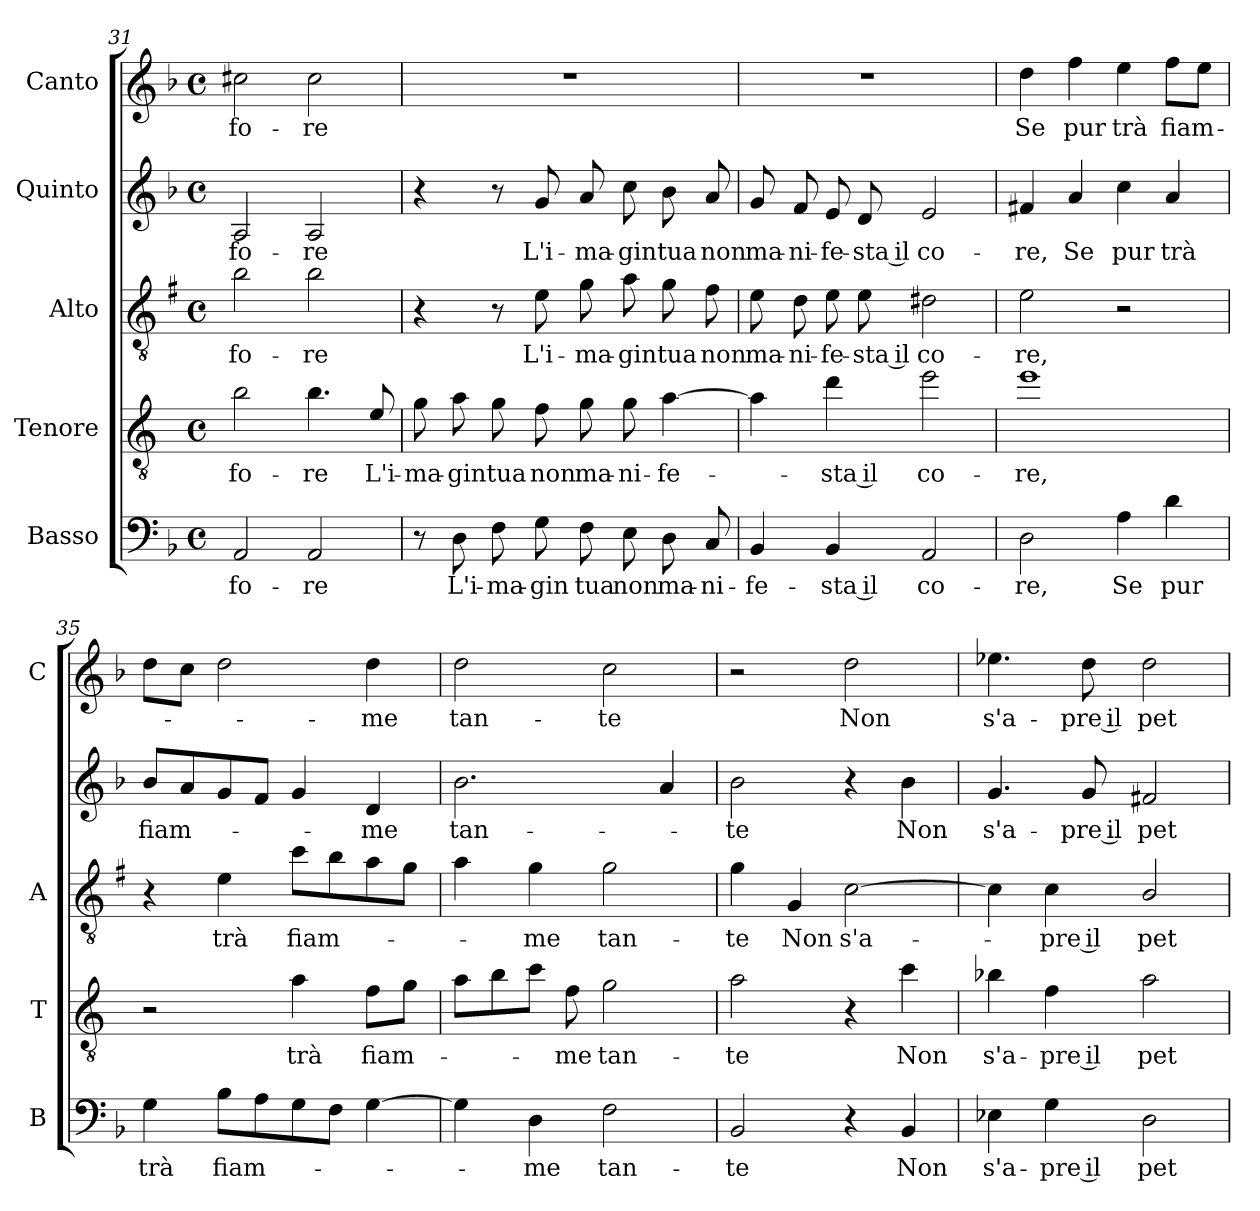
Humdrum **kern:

**kern	**text	**kern	**text	**kern	**text	**kern	**text	**kern	**text
*part5	*part5	*part4	*part4	*part3	*part3	*part2	*part2	*part1	*part1
*staff5	*staff5	*staff4	*staff4	*staff3	*staff3	*staff2	*staff2	*staff1	*staff1
*I"Basso	*	*I"Tenore	*	*I"Alto	*	*I"Quinto	*	*I"Canto	*
*I'B	*	*I'T	*	*I'A	*	*	*	*I'C	*
!!LO:LB:g=z
*clefF4	*	*clefGv2	*	*clefGv2	*	*clefG2	*	*clefG2	*
*	*	*ITrd4c7	*	*ITrd1c2	*	*	*	*	*
*k[b-]	*	*k[b-]	*	*k[b-]	*	*k[b-]	*	*k[b-]	*
*F:	*	*F:	*	*F:	*	*F:	*	*F:	*
*M4/4	*	*M4/4	*	*M4/4	*	*M4/4	*	*M4/4	*
*met(c)	*	*met(c)	*	*met(c)	*	*met(c)	*	*met(c)	*
=31	=31	=31	=31	=31	=31	=31	=31	=31	=31
!	!LO:LY:b	!	!LO:LY:b	!	!LO:LY:b	!	!LO:LY:b	!	!LO:LY:b
2AA/	fo-	2e\	fo-	2a\	fo-	2A/	fo-	2cc#X\	fo-
!	!LO:LY:b	!	!LO:LY:b	!	!LO:LY:b	!	!LO:LY:b	!	!LO:LY:b
2AA/	-re	4.e\	-re	2a\	-re	2A/	-re	2cc#\	-re
!	!	!	!LO:LY:b	!	!	!	!	!	!
.	.	8A/	L'i-	.	.	.	.	.	.
=32	=32	=32	=32	=32	=32	=32	=32	=32	=32
!	!	!	!LO:LY:b	!	!	!	!	!	!
8r	.	8c\	-ma-	4r	.	4r	.	1r	.
!	!LO:LY:b	!	!LO:LY:b	!	!	!	!	!	!
8D\	L'i-	8d\	-gin	.	.	.	.	.	.
!	!LO:LY:b	!	!LO:LY:b	!	!	!	!	!	!
8F\	-ma-	8c\	tua	8r	.	8r	.	.	.
!	!LO:LY:b	!	!LO:LY:b	!	!LO:LY:b	!	!LO:LY:b	!	!
8G\	-gin	8B-\	non	8d\	L'i-	8g/	L'i-	.	.
!	!LO:LY:b	!	!LO:LY:b	!	!LO:LY:b	!	!LO:LY:b	!	!
8F\	tua	8c\	ma-	8f\	-ma-	8a/	-ma-	.	.
!	!LO:LY:b	!	!LO:LY:b	!	!LO:LY:b	!	!LO:LY:b	!	!
8E\	non	8c\	-ni-	8g\	-gin	8cc\	-gin	.	.
!	!LO:LY:b	!	!LO:LY:b	!	!LO:LY:b	!	!LO:LY:b	!	!
8D\	ma-	[4d\	-fe-	8f\	tua	8b-\	tua	.	.
!	!LO:LY:b	!	!	!	!LO:LY:b	!	!LO:LY:b	!	!
8C/	-ni-	.	.	8e\	non	8a/	non	.	.
=33	=33	=33	=33	=33	=33	=33	=33	=33	=33
!	!LO:LY:b	!	!	!	!LO:LY:b	!	!LO:LY:b	!	!
4BB-/	-fe-	4d\]	.	8d\	ma-	8g/	ma-	1r	.
!	!	!	!	!	!LO:LY:b	!	!LO:LY:b	!	!
.	.	.	.	8c\	-ni-	8f/	-ni-	.	.
!	!LO:LY:b	!	!LO:LY:b	!	!LO:LY:b	!	!LO:LY:b	!	!
4BB-/	-sta il	4g\	-sta il	8d\	-fe-	8e/	-fe-	.	.
!	!	!	!	!	!LO:LY:b	!	!LO:LY:b	!	!
.	.	.	.	8d\	-sta il	8d/	-sta il	.	.
!	!LO:LY:b	!	!LO:LY:b	!	!LO:LY:b	!	!LO:LY:b	!	!
2AA/	co-	2a\	co-	2c#X\	co-	2e/	co-	.	.
=34	=34	=34	=34	=34	=34	=34	=34	=34	=34
!	!LO:LY:b	!	!LO:LY:b	!	!LO:LY:b	!	!LO:LY:b	!	!LO:LY:b
2D\	-re,	1a	-re,	2d\	-re,	4f#X/	-re,	4dd\	Se
!	!	!	!	!	!	!	!LO:LY:b	!	!LO:LY:b
.	.	.	.	.	.	4a/	Se	4ff\	pur
!	!LO:LY:b	!	!	!	!	!	!LO:LY:b	!	!LO:LY:b
4A\	Se	.	.	2r	.	4cc\	pur	4ee\	trà
!	!LO:LY:b	!	!	!	!	!	!LO:LY:b	!	!LO:LY:b
4d\	pur	.	.	.	.	4a/	trà	8ff\L	fiam-
.	.	.	.	.	.	.	.	8ee\J	.
=35	=35	=35	=35	=35	=35	=35	=35	=35	=35
!	!LO:LY:b	!	!	!	!	!	!LO:LY:b	!	!
4G\	trà	2r	.	4r	.	8b-/L	fiam-	8dd\L	.
.	.	.	.	.	.	8a/	.	8cc\J	.
!	!LO:LY:b	!	!	!	!LO:LY:b	!	!	!	!
8B-\L	fiam-	.	.	4d\	trà	8g/	.	2dd\	.
8A\	.	.	.	.	.	8f/J	.	.	.
!	!	!	!LO:LY:b	!	!LO:LY:b	!	!	!	!
8G\	.	4d\	trà	8b-\L	fiam-	4g/	.	.	.
8F\J	.	.	.	8a\	.	.	.	.	.
!	!	!	!LO:LY:b	!	!	!	!LO:LY:b	!	!LO:LY:b
[4G\	.	8B-\L	fiam-	8g\	.	4d/	-me	4dd\	-me
.	.	8c\J	.	8f\J	.	.	.	.	.
!!LO:LB:g=z
=36	=36	=36	=36	=36	=36	=36	=36	=36	=36
!	!	!	!	!	!	!	!LO:LY:b	!	!LO:LY:b
4G\]	.	8d\L	.	4g\	.	2.b-\	tan-	2dd\	tan-
.	.	8e\	.	.	.	.	.	.	.
!	!LO:LY:b	!	!	!	!LO:LY:b	!	!	!	!
4D\	-me	8f\J	.	4f\	-me	.	.	.	.
!	!	!	!LO:LY:b	!	!	!	!	!	!
.	.	8B-\	-me	.	.	.	.	.	.
!	!LO:LY:b	!	!LO:LY:b	!	!LO:LY:b	!	!	!	!LO:LY:b
2F\	tan-	2c\	tan-	2f\	tan-	.	.	2cc\	-te
.	.	.	.	.	.	4a/	.	.	.
=37	=37	=37	=37	=37	=37	=37	=37	=37	=37
!	!LO:LY:b	!	!LO:LY:b	!	!LO:LY:b	!	!LO:LY:b	!	!
2BB-/	-te	2d\	-te	4f\	-te	2b-\	-te	2r	.
!	!	!	!	!	!LO:LY:b	!	!	!	!
.	.	.	.	4F/	Non	.	.	.	.
!	!	!	!	!	!LO:LY:b	!	!	!	!LO:LY:b
4r	.	4r	.	[2B-\	s'a-	4r	.	2dd\	Non
!	!LO:LY:b	!	!LO:LY:b	!	!	!	!LO:LY:b	!	!
4BB-/	Non	4f\	Non	.	.	4b-\	Non	.	.
=38	=38	=38	=38	=38	=38	=38	=38	=38	=38
!	!LO:LY:b	!	!LO:LY:b	!	!	!	!LO:LY:b	!	!LO:LY:b
4E-X\	s'a-	4e-X\	s'a-	4B-\]	.	4.g/	s'a-	4.ee-X\	s'a-
!	!LO:LY:b	!	!LO:LY:b	!	!LO:LY:b	!	!	!	!
4G\	-pre il	4B-\	-pre il	4B-\	-pre il	.	.	.	.
!	!	!	!	!	!	!	!LO:LY:b	!	!LO:LY:b
.	.	.	.	.	.	8g/	-pre il	8dd\	-pre il
!	!LO:LY:b	!	!LO:LY:b	!	!LO:LY:b	!	!LO:LY:b	!	!LO:LY:b
2D\	pet-	2d\	pet-	2A/	pet-	2f#X/	pet-	2dd\	pet-
=	=	=	=	=	=	=	=	=	=
*-	*-	*-	*-	*-	*-	*-	*-	*-	*-
